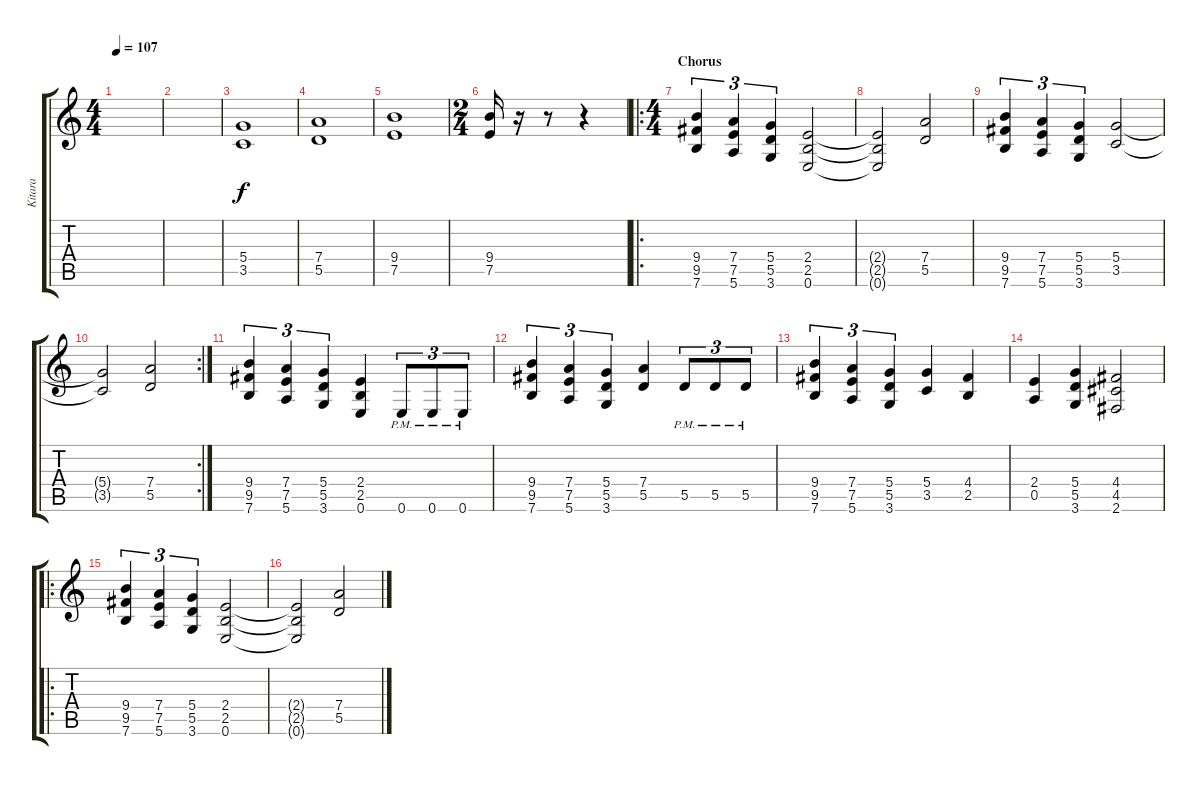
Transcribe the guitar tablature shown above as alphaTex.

\track ("Kitara" "Kitara") {instrument overdrivenguitar}
\staff {score tabs}
\tuning (E4 B3 G3 D3 A2 E2) {hide}
\ts (4 4)
\tempo 107
\clef g2
\ks c
|
|
(5.4 3.5).1{volume 13} |
(7.4 5.5).1 |
(9.4 7.5).1 |
\ts (2 4)
(9.4 7.5).16 r.16 r.8 r.4 |
\ro
\ts (4 4)
\section ("" "Chorus")
(9.4 9.5 7.6).4{tu (3 2)} (7.4 7.5 5.6).4{tu (3 2)} (5.4 5.5 3.6).4{tu (3 2)} (2.4 2.5 0.6).2 |
(2.4{t} 2.5{t} 0.6{t}).2 (7.4 5.5).2 |
(9.4 9.5 7.6).4{tu (3 2)} (7.4 7.5 5.6).4{tu (3 2)} (5.4 5.5 3.6).4{tu (3 2)} (5.4 3.5).2 |
\rc 2
(5.4{t} 3.5{t}).2 (7.4 5.5).2 |
(9.4 9.5 7.6).4{tu (3 2)} (7.4 7.5 5.6).4{tu (3 2)} (5.4 5.5 3.6).4{tu (3 2)} (2.4 2.5 0.6).4 0.6{pm}.8{tu (3 2)} 0.6{pm}.8{tu (3 2)} 0.6{pm}.8{tu (3 2)} |
(9.4 9.5 7.6).4{tu (3 2)} (7.4 7.5 5.6).4{tu (3 2)} (5.4 5.5 3.6).4{tu (3 2)} (7.4 5.5).4 5.5{pm}.8{tu (3 2)} 5.5{pm}.8{tu (3 2)} 5.5{pm}.8{tu (3 2)} |
(9.4 9.5 7.6).4{tu (3 2)} (7.4 7.5 5.6).4{tu (3 2)} (5.4 5.5 3.6).4{tu (3 2)} (5.4 3.5).4 (4.4 2.5).4 |
(2.4 0.5).4 (5.4 5.5 3.6).4 (4.4 4.5 2.6).2 |
\ro
(9.4 9.5 7.6).4{tu (3 2)} (7.4 7.5 5.6).4{tu (3 2)} (5.4 5.5 3.6).4{tu (3 2)} (2.4 2.5 0.6).2 |
(2.4{t} 2.5{t} 0.6{t}).2 (7.4 5.5).2
